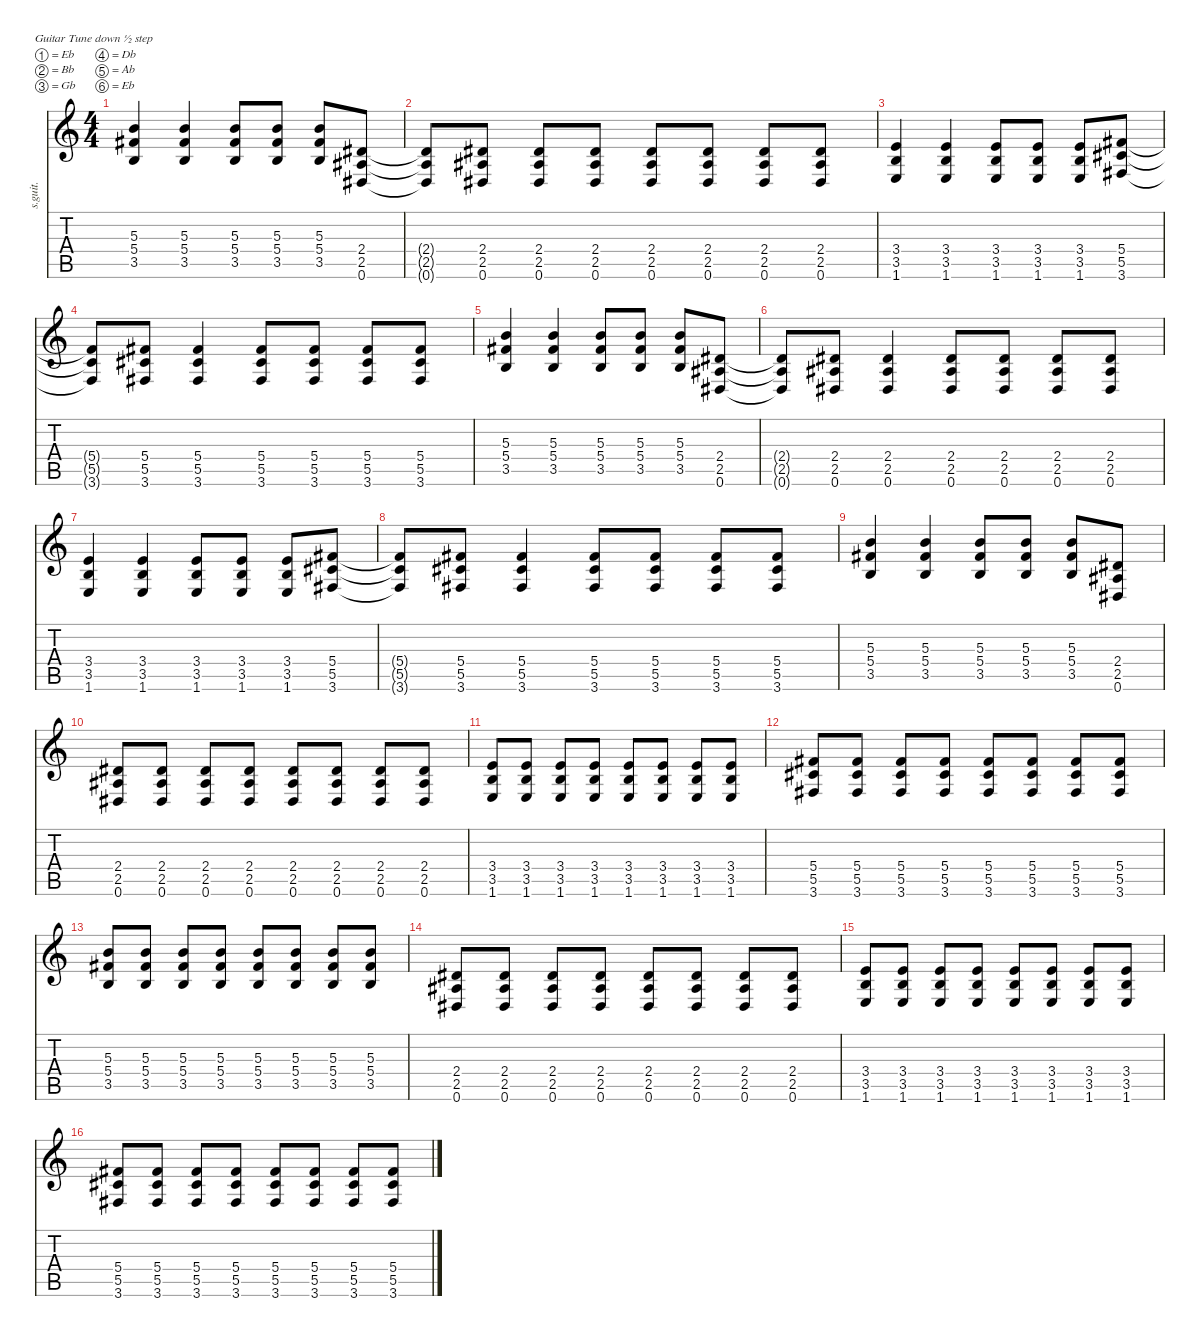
\defaultSystemsLayout 4
\hideDynamics
\bracketExtendMode nobrackets
\track ("" "s.guit.") {instrument distortionguitar}
\staff {score tabs}
\tuning (Eb4 Bb3 Gb3 Db3 Ab2 Eb2)
\ts (4 4)
\tempo (184 hide)
\clef g2
\ks c
(5.3 5.4{acc #} 3.5).4{dy f} (5.3 5.4{acc #} 3.5).4 (5.3 5.4{acc #} 3.5).8 (5.3 5.4{acc #} 3.5).8 (5.3 5.4{acc #} 3.5).8 (2.4{acc #} 2.5{acc #} 0.6{acc #}).8 |
(2.4{t acc #} 2.5{t acc #} 0.6{t acc #}).8 (2.4{acc #} 2.5{acc #} 0.6{acc #}).8 (2.4{acc #} 2.5{acc #} 0.6{acc #}).8 (2.4{acc #} 2.5{acc #} 0.6{acc #}).8 (2.4{acc #} 2.5{acc #} 0.6{acc #}).8 (2.4{acc #} 2.5{acc #} 0.6{acc #}).8 (2.4{acc #} 2.5{acc #} 0.6{acc #}).8 (2.4{acc #} 2.5{acc #} 0.6{acc #}).8 |
(3.4 3.5 1.6).4 (3.4 3.5 1.6).4 (3.4 3.5 1.6).8 (3.4 3.5 1.6).8 (3.4 3.5 1.6).8 (5.4{acc #} 5.5{acc #} 3.6{acc #}).8 |
(5.4{t acc #} 5.5{t acc #} 3.6{t acc #}).8 (5.4{acc #} 5.5{acc #} 3.6{acc #}).8 (5.4{acc #} 5.5{acc #} 3.6{acc #}).4 (5.4{acc #} 5.5{acc #} 3.6{acc #}).8 (5.4{acc #} 5.5{acc #} 3.6{acc #}).8 (5.4{acc #} 5.5{acc #} 3.6{acc #}).8 (5.4{acc #} 5.5{acc #} 3.6{acc #}).8 |
(5.3 5.4{acc #} 3.5).4 (5.3 5.4{acc #} 3.5).4 (5.3 5.4{acc #} 3.5).8 (5.3 5.4{acc #} 3.5).8 (5.3 5.4{acc #} 3.5).8 (2.4{acc #} 2.5{acc #} 0.6{acc #}).8 |
(2.4{t acc #} 2.5{t acc #} 0.6{t acc #}).8 (2.4{acc #} 2.5{acc #} 0.6{acc #}).8 (2.4{acc #} 2.5{acc #} 0.6{acc #}).4 (2.4{acc #} 2.5{acc #} 0.6{acc #}).8 (2.4{acc #} 2.5{acc #} 0.6{acc #}).8 (2.4{acc #} 2.5{acc #} 0.6{acc #}).8 (2.4{acc #} 2.5{acc #} 0.6{acc #}).8 |
(3.4 3.5 1.6).4 (3.4 3.5 1.6).4 (3.4 3.5 1.6).8 (3.4 3.5 1.6).8 (3.4 3.5 1.6).8 (5.4{acc #} 5.5{acc #} 3.6{acc #}).8 |
(5.4{t acc #} 5.5{t acc #} 3.6{t acc #}).8 (5.4{acc #} 5.5{acc #} 3.6{acc #}).8 (5.4{acc #} 5.5{acc #} 3.6{acc #}).4 (5.4{acc #} 5.5{acc #} 3.6{acc #}).8 (5.4{acc #} 5.5{acc #} 3.6{acc #}).8 (5.4{acc #} 5.5{acc #} 3.6{acc #}).8 (5.4{acc #} 5.5{acc #} 3.6{acc #}).8 |
(5.3 5.4{acc #} 3.5).4 (5.3 5.4{acc #} 3.5).4 (5.3 5.4{acc #} 3.5).8 (5.3 5.4{acc #} 3.5).8 (5.3 5.4{acc #} 3.5).8 (2.4{acc #} 2.5{acc #} 0.6{acc #}).8 |
(2.4{acc #} 2.5{acc #} 0.6{acc #}).8 (2.4{acc #} 2.5{acc #} 0.6{acc #}).8 (2.4{acc #} 2.5{acc #} 0.6{acc #}).8 (2.4{acc #} 2.5{acc #} 0.6{acc #}).8 (2.4{acc #} 2.5{acc #} 0.6{acc #}).8 (2.4{acc #} 2.5{acc #} 0.6{acc #}).8 (2.4{acc #} 2.5{acc #} 0.6{acc #}).8 (2.4{acc #} 2.5{acc #} 0.6{acc #}).8 |
(3.4 3.5 1.6).8 (3.4 3.5 1.6).8 (3.4 3.5 1.6).8 (3.4 3.5 1.6).8 (3.4 3.5 1.6).8 (3.4 3.5 1.6).8 (3.4 3.5 1.6).8 (3.4 3.5 1.6).8 |
(5.4{acc #} 5.5{acc #} 3.6{acc #}).8 (5.4{acc #} 5.5{acc #} 3.6{acc #}).8 (5.4{acc #} 5.5{acc #} 3.6{acc #}).8 (5.4{acc #} 5.5{acc #} 3.6{acc #}).8 (5.4{acc #} 5.5{acc #} 3.6{acc #}).8 (5.4{acc #} 5.5{acc #} 3.6{acc #}).8 (5.4{acc #} 5.5{acc #} 3.6{acc #}).8 (5.4{acc #} 5.5{acc #} 3.6{acc #}).8 |
(5.3 5.4{acc #} 3.5).8 (5.3 5.4{acc #} 3.5).8 (5.3 5.4{acc #} 3.5).8 (5.3 5.4{acc #} 3.5).8 (5.3 5.4{acc #} 3.5).8 (5.3 5.4{acc #} 3.5).8 (5.3 5.4{acc #} 3.5).8 (5.3 5.4{acc #} 3.5).8 |
(2.4{acc #} 2.5{acc #} 0.6{acc #}).8 (2.4{acc #} 2.5{acc #} 0.6{acc #}).8 (2.4{acc #} 2.5{acc #} 0.6{acc #}).8 (2.4{acc #} 2.5{acc #} 0.6{acc #}).8 (2.4{acc #} 2.5{acc #} 0.6{acc #}).8 (2.4{acc #} 2.5{acc #} 0.6{acc #}).8 (2.4{acc #} 2.5{acc #} 0.6{acc #}).8 (2.4{acc #} 2.5{acc #} 0.6{acc #}).8 |
(3.4 3.5 1.6).8 (3.4 3.5 1.6).8 (3.4 3.5 1.6).8 (3.4 3.5 1.6).8 (3.4 3.5 1.6).8 (3.4 3.5 1.6).8 (3.4 3.5 1.6).8 (3.4 3.5 1.6).8 |
(5.4{acc #} 5.5{acc #} 3.6{acc #}).8 (5.4{acc #} 5.5{acc #} 3.6{acc #}).8 (5.4{acc #} 5.5{acc #} 3.6{acc #}).8 (5.4{acc #} 5.5{acc #} 3.6{acc #}).8 (5.4{acc #} 5.5{acc #} 3.6{acc #}).8 (5.4{acc #} 5.5{acc #} 3.6{acc #}).8 (5.4{acc #} 5.5{acc #} 3.6{acc #}).8 (5.4{acc #} 5.5{acc #} 3.6{acc #}).8
